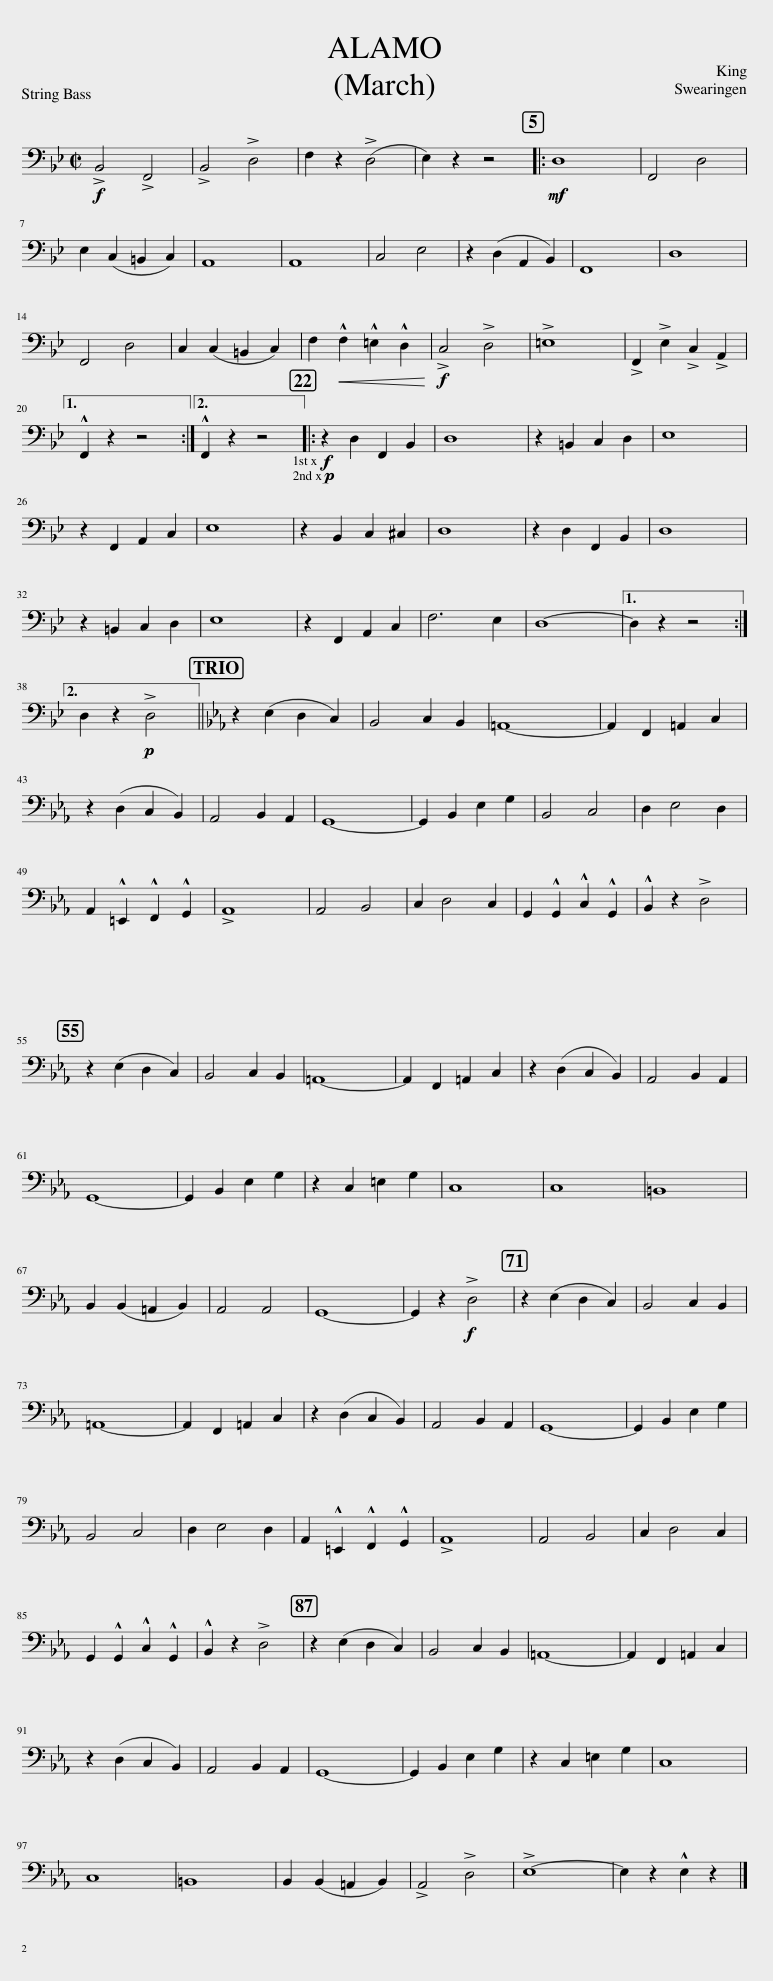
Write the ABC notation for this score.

X:1
L:1/8
M:2/2
I:linebreak $
K:Bb
V:1 bass transpose=-12
V:1
!f! !>!B,,4 !>!F,,4 | !>!B,,4 !>!D,4 | F,2 z2 (!>!D,4 | E,2) z2 z4 |:!mf! D,8 | %5
 F,,4 D,4 |$ E,2 (C,2 =B,,2 C,2) | A,,8 | A,,8 | C,4 E,4 | %10
 z2 (D,2 A,,2 B,,2) | F,,8 | D,8 |$ F,,4 D,4 | C,2 (C,2 =B,,2 C,2) | %15
 F,2!<(! !^!F,2 !^!=E,2 !^!D,2!<)! |!f! !>!C,4 !>!D,4 | !>!=E,8 | !>!F,,2 !>!E,2 !>!C,2 !>!A,,2 |1$ !^!F,,2 z2 z4 :|2 %20
 !^!F,,2 z2 z4 |:!p!!f! z2 D,2 F,,2 B,,2 | D,8 | z2 =B,,2 C,2 D,2 | E,8 |$ %25
 z2 F,,2 A,,2 C,2 | E,8 | z2 B,,2 C,2 ^C,2 | D,8 | z2 D,2 F,,2 B,,2 | %30
 D,8 |$ z2 =B,,2 C,2 D,2 | E,8 | z2 F,,2 A,,2 C,2 | F,6 E,2 | %35
 D,8- |1 D,2 z2 z4 :|2$ D,2 z2!p! !>!D,4 ||[K:Eb] z2 (E,2 D,2 C,2) | B,,4 C,2 B,,2 | %40
 =A,,8- | A,,2 F,,2 =A,,2 C,2 |$ z2 (D,2 C,2 B,,2) | A,,4 B,,2 A,,2 | G,,8- | %45
 G,,2 B,,2 E,2 G,2 | B,,4 C,4 | D,2 E,4 D,2 |$ A,,2 !^!=E,,2 !^!F,,2 !^!G,,2 | !>!A,,8 | %50
 A,,4 B,,4 | C,2 D,4 C,2 | G,,2 !^!G,,2 !^!C,2 !^!G,,2 | !^!B,,2 z2 !>!D,4 |$ z2 (E,2 D,2 C,2) | %55
 B,,4 C,2 B,,2 | =A,,8- | A,,2 F,,2 =A,,2 C,2 | z2 (D,2 C,2 B,,2) | A,,4 B,,2 A,,2 |$ %60
 G,,8- | G,,2 B,,2 E,2 G,2 | z2 C,2 =E,2 G,2 | C,8 | C,8 | %65
 =B,,8 |$ B,,2 (B,,2 =A,,2 B,,2) | A,,4 A,,4 | G,,8- | G,,2 z2!f! !>!D,4 | %70
 z2 (E,2 D,2 C,2) | B,,4 C,2 B,,2 |$ =A,,8- | A,,2 F,,2 =A,,2 C,2 | z2 (D,2 C,2 B,,2) | %75
 A,,4 B,,2 A,,2 | G,,8- | G,,2 B,,2 E,2 G,2 |$ B,,4 C,4 | D,2 E,4 D,2 | %80
 A,,2 !^!=E,,2 !^!F,,2 !^!G,,2 | !>!A,,8 | A,,4 B,,4 | C,2 D,4 C,2 |$ G,,2 !^!G,,2 !^!C,2 !^!G,,2 | %85
 !^!B,,2 z2 !>!D,4 | z2 (E,2 D,2 C,2) | B,,4 C,2 B,,2 | =A,,8- | A,,2 F,,2 =A,,2 C,2 |$ %90
 z2 (D,2 C,2 B,,2) | A,,4 B,,2 A,,2 | G,,8- | G,,2 B,,2 E,2 G,2 | z2 C,2 =E,2 G,2 | %95
 C,8 |$ C,8 | =B,,8 | B,,2 (B,,2 =A,,2 B,,2) | !>!A,,4 !>!D,4 | %100
 !>!E,8- | E,2 z2 !^!E,2 z2 |] %102
